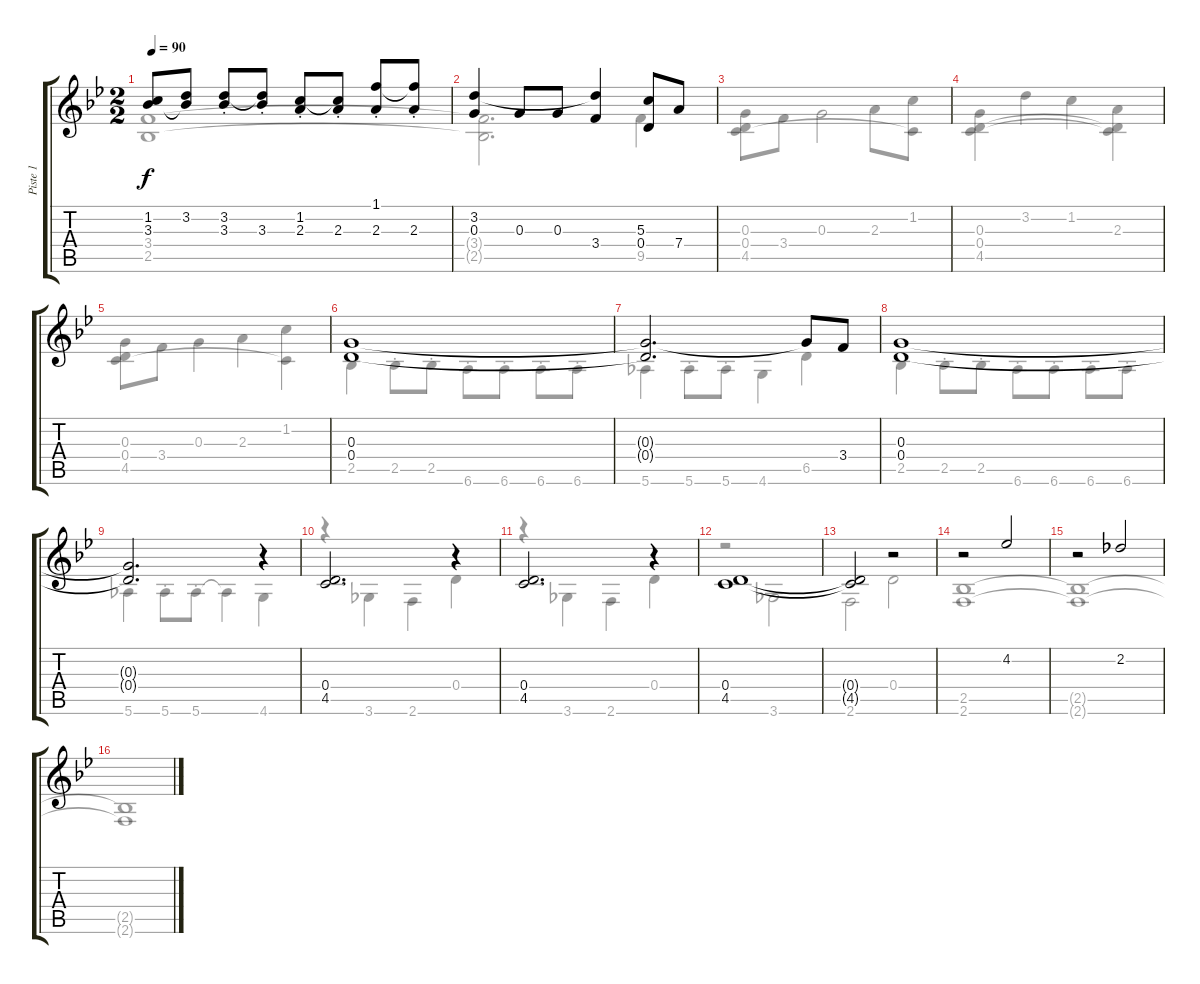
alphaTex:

\track ("Piste 1" "Piste 1") {instrument acousticguitarnylon}
\staff {score tabs}
\tuning (E4 B3 G3 D3 Ab2 Eb2) {hide}
\voice
\ts (2 2)
\tempo 90
\clef g2
\ks bb
(1.2 3.3).8{dy f} (3.2 3.3{t}).8 (3.2 3.3{st}).8 (3.2{t} 3.3{st}).8 (1.2 2.3{st}).8 (1.2{t} 2.3{st}).8 (1.1 2.3{st}).8 (1.1{t} 2.3{st}).8 |
(3.2 0.3).4 0.3.8 0.3.8 (3.2{t} 3.4).4 (5.3 0.4).8 7.4.8 |
|
|
|
(0.3 0.4).1 |
(0.3{t} 0.4{t}).2{d} 0.3{t}.8 3.4.8 |
(0.3 0.4).1 |
(0.3{t} 0.4{t}).2{d} r.4 |
(0.4 4.5).2{d} r.4 |
(0.4 4.5).2{d} r.4 |
(0.4 4.5).1 |
(0.4{t} 4.5{t}).2 r.2 |
r.2 4.2.2 |
r.2 2.2.2 |
\voice
\clef g2
\ottava regular
\simile none
\ks bb
(3.4 2.5).1{dy f} |
(3.4{t} 2.5{t}).2{d} 9.5.4 |
(0.3 0.4 4.5).8 3.4.8 0.3.2 2.3.8 (1.2 4.5{t}).8 |
(0.3 0.4 4.5).4 3.2.4 1.2.4 (2.3 0.4{t} 4.5{t}).4 |
(0.3 0.4 4.5).8 3.4.8 0.3.4 2.3.4 (1.2 4.5{t}).4 |
2.5.4 2.5{st}.8 2.5{st}.8 6.6{st}.8 6.6{st}.8 6.6{st}.8 6.6{st}.8 |
5.6.4 5.6{st}.8 5.6{st}.8 4.6.4 6.5.4 |
2.5.4 2.5{st}.8 2.5{st}.8 6.6{st}.8 6.6{st}.8 6.6{st}.8 6.6{st}.8 |
5.6.4 5.6{st}.8 5.6{st}.8 5.6{t}.4 4.6.4 |
r.4 3.6.4 2.6.4 0.4.4 |
r.4 3.6.4 2.6.4 0.4.4 |
r.2 3.6.2 |
2.6.2 0.4.2 |
(2.5 2.6).1 |
(2.5{t} 2.6{t}).1 |
(2.5{t} 2.6{t}).1
